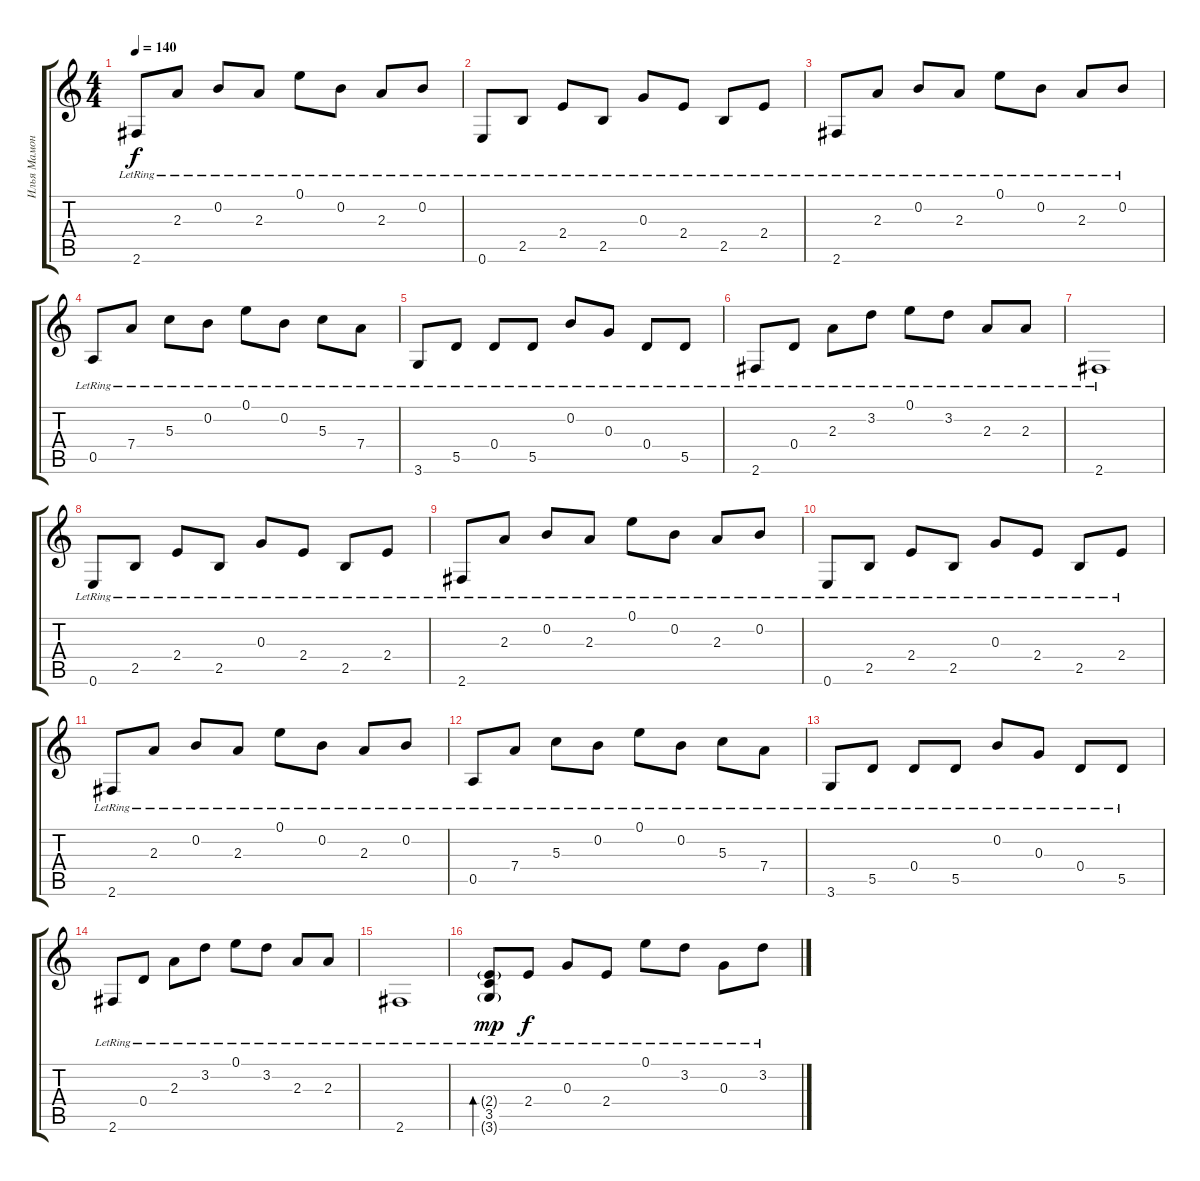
\track ("Илья Мамонтов" "Илья Мамон") {instrument acousticguitarsteel}
\staff {score tabs}
\tuning (E4 B3 G3 D3 A2 E2) {hide}
\ts (4 4)
\tempo 140
\clef g2
\ks c
2.6{lr}.8{dy f} 2.3{lr}.8 0.2{lr}.8 2.3{lr}.8 0.1{lr}.8 0.2{lr}.8 2.3{lr}.8 0.2{lr}.8 |
0.6{lr}.8 2.5{lr}.8 2.4{lr}.8 2.5{lr}.8 0.3{lr}.8 2.4{lr}.8 2.5{lr}.8 2.4{lr}.8 |
2.6{lr}.8 2.3{lr}.8 0.2{lr}.8 2.3{lr}.8 0.1{lr}.8 0.2{lr}.8 2.3{lr}.8 0.2{lr}.8 |
0.5{lr}.8 7.4{lr}.8 5.3{lr}.8 0.2{lr}.8 0.1{lr}.8 0.2{lr}.8 5.3{lr}.8 7.4{lr}.8 |
3.6{lr}.8 5.5{lr}.8 0.4{lr}.8 5.5{lr}.8 0.2{lr}.8 0.3{lr}.8 0.4{lr}.8 5.5{lr}.8 |
2.6{lr}.8 0.4{lr}.8 2.3{lr}.8 3.2{lr}.8 0.1{lr}.8 3.2{lr}.8 2.3{lr}.8 2.3{lr}.8 |
2.6{lr}.1 |
0.6{lr}.8 2.5{lr}.8 2.4{lr}.8 2.5{lr}.8 0.3{lr}.8 2.4{lr}.8 2.5{lr}.8 2.4{lr}.8 |
2.6{lr}.8 2.3{lr}.8 0.2{lr}.8 2.3{lr}.8 0.1{lr}.8 0.2{lr}.8 2.3{lr}.8 0.2{lr}.8 |
0.6{lr}.8 2.5{lr}.8 2.4{lr}.8 2.5{lr}.8 0.3{lr}.8 2.4{lr}.8 2.5{lr}.8 2.4{lr}.8 |
2.6{lr}.8 2.3{lr}.8 0.2{lr}.8 2.3{lr}.8 0.1{lr}.8 0.2{lr}.8 2.3{lr}.8 0.2{lr}.8 |
0.5{lr}.8 7.4{lr}.8 5.3{lr}.8 0.2{lr}.8 0.1{lr}.8 0.2{lr}.8 5.3{lr}.8 7.4{lr}.8 |
3.6{lr}.8 5.5{lr}.8 0.4{lr}.8 5.5{lr}.8 0.2{lr}.8 0.3{lr}.8 0.4{lr}.8 5.5{lr}.8 |
2.6{lr}.8 0.4{lr}.8 2.3{lr}.8 3.2{lr}.8 0.1{lr}.8 3.2{lr}.8 2.3{lr}.8 2.3{lr}.8 |
2.6{lr}.1 |
(2.4{g} 3.5{lr} 3.6{g}).8{bd 30 dy mp} 2.4{lr}.8{dy f} 0.3{lr}.8 2.4{lr}.8 0.1{lr}.8 3.2{lr}.8 0.3{lr}.8 3.2{lr}.8
